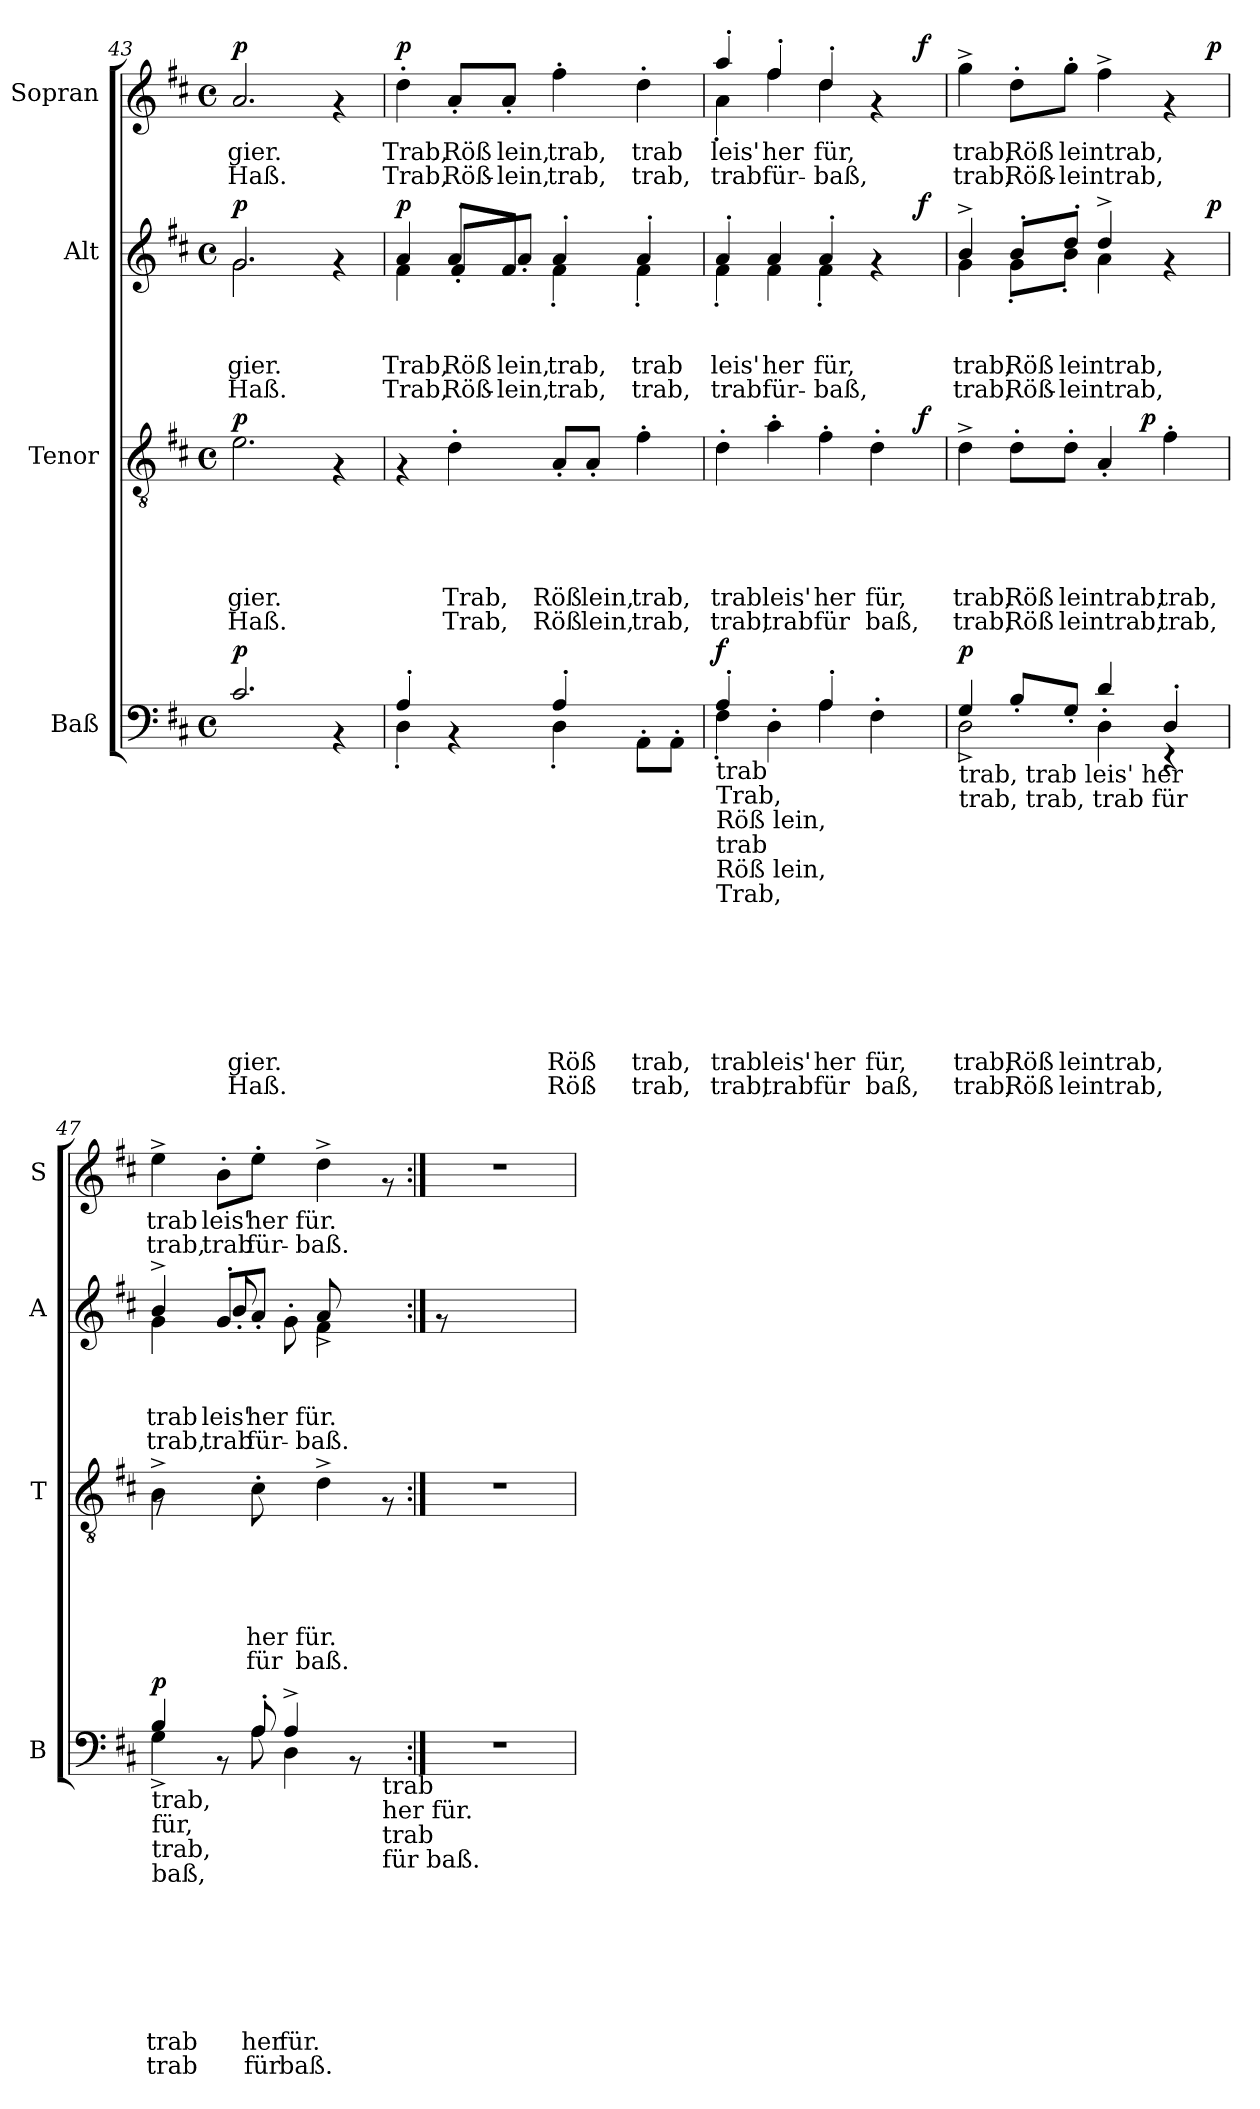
**kern	**text	**text	**text	**text	**text	**text	**text	**text	**dynam	**kern	**text	**text	**text	**text	**text	**text	**dynam	**kern	**text	**text	**text	**text	**dynam	**kern	**text	**text	**dynam
*part4	*part4	*part4	*part4	*part4	*part4	*part4	*part4	*part4	*part4	*part3	*part3	*part3	*part3	*part3	*part3	*part3	*part3	*part2	*part2	*part2	*part2	*part2	*part2	*part1	*part1	*part1	*part1
*staff4	*staff4	*staff4	*staff4	*staff4	*staff4	*staff4	*staff4	*staff4	*staff4	*staff3	*staff3	*staff3	*staff3	*staff3	*staff3	*staff3	*staff3	*staff2	*staff2	*staff2	*staff2	*staff2	*staff2	*staff1	*staff1	*staff1	*staff1
*I"Baß	*	*	*	*	*	*	*	*	*	*I"Tenor	*	*	*	*	*	*	*	*I"Alt	*	*	*	*	*	*I"Sopran	*	*	*
*I'B	*	*	*	*	*	*	*	*	*	*I'T	*	*	*	*	*	*	*	*I'A	*	*	*	*	*	*I'S	*	*	*
*clefF4	*	*	*	*	*	*	*	*	*	*clefGv2	*	*	*	*	*	*	*	*clefG2	*	*	*	*	*	*clefG2	*	*	*
*k[f#c#]	*	*	*	*	*	*	*	*	*	*k[f#c#]	*	*	*	*	*	*	*	*k[f#c#]	*	*	*	*	*	*k[f#c#]	*	*	*
*D:	*	*	*	*	*	*	*	*	*	*D:	*	*	*	*	*	*	*	*D:	*	*	*	*	*	*D:	*	*	*
*M4/4	*	*	*	*	*	*	*	*	*	*M4/4	*	*	*	*	*	*	*	*M4/4	*	*	*	*	*	*M4/4	*	*	*
*met(c)	*	*	*	*	*	*	*	*	*	*met(c)	*	*	*	*	*	*	*	*met(c)	*	*	*	*	*	*met(c)	*	*	*
=43	=43	=43	=43	=43	=43	=43	=43	=43	=43	=43	=43	=43	=43	=43	=43	=43	=43	=43	=43	=43	=43	=43	=43	=43	=43	=43	=43
!	!	!	!	!	!	!	!LO:LY:a:rj	!LO:LY:b:rj	!LO:DY:a	!	!	!	!	!	!LO:LY:b:rj	!LO:LY:b:rj	!LO:DY:a	!	!	!	!LO:LY:a:rj	!LO:LY:a:rj	!LO:DY:a	!	!LO:LY:b:rj	!LO:LY:b:rj	!LO:DY:a
*	*	*	*	*	*	*	*	*	*	*	*	*	*	*	*	*	*	*^	*	*	*	*	*	*	*	*	*
2.c#/	.	.	.	.	.	.	gier.	Haß.	p	2.e\	.	.	.	.	gier.	Haß.	p	2.g/	2.g\	.	.	gier.	Haß.	p	2.a/	gier.	Haß.	p
4rBB	.	.	.	.	.	.	.	.	.	4rF	.	.	.	.	.	.	.	4rf	4ryy	.	.	.	.	.	4rf	.	.	.
!!LO:PB:g=z
=44	=44	=44	=44	=44	=44	=44	=44	=44	=44	=44	=44	=44	=44	=44	=44	=44	=44	=44	=44	=44	=44	=44	=44	=44	=44	=44	=44	=44
*^	*	*	*	*	*	*	*	*	*	*	*	*	*	*	*	*	*	*	*	*	*	*	*	*	*	*	*	*
!	!	!	!	!	!	!	!	!	!	!	!	!	!	!	!	!	!	!	!	!	!	!	!LO:LY:a:rj	!LO:LY:a:rj	!LO:DY:a	!	!LO:LY:b:rj	!LO:LY:b:rj	!LO:DY:a
4A'>/	4D'<\	.	.	.	.	.	.	.	.	.	4rF	.	.	.	.	.	.	.	4f#'<\	4a'>/	.	.	Trab,	Trab,	p	4dd'>\	Trab,	Trab,	p
!	!	!	!	!	!	!	!	!	!	!	!	!	!	!	!	!LO:LY:b:rj	!LO:LY:b:rj	!	!	!	!	!	!LO:LY:a:rj	!LO:LY:a:rj	!	!	!LO:LY:b:rj	!LO:LY:b:rj	!
4rAA	4ryy	.	.	.	.	.	.	.	.	.	4d'>\	.	.	.	.	Trab,	Trab,	.	8a'>/L	8f#'</L	.	.	Röß	Röß-	.	8a'</L	Röß	Röß-	.
!	!	!	!	!	!	!	!	!	!	!	!	!	!	!	!	!	!	!	!	!	!	!	!LO:LY:a:rj	!LO:LY:a:rj	!	!	!LO:LY:b:rj	!LO:LY:b:rj	!
.	.	.	.	.	.	.	.	.	.	.	.	.	.	.	.	.	.	.	8f#'</J	8a'>/J	.	.	lein,	-lein,	.	8a'</J	lein,	-lein,	.
!	!	!	!	!	!	!	!	!LO:LY:a:rj	!LO:LY:a:rj	!	!	!	!	!	!	!LO:LY:b:rj	!LO:LY:b:rj	!	!	!	!	!	!LO:LY:a:rj	!LO:LY:a:rj	!	!	!LO:LY:b:rj	!LO:LY:b:rj	!
4A'>/	4D'<\	.	.	.	.	.	.	Röß	Röß	.	8A'</L	.	.	.	.	Röß	Röß	.	4a'>/	4f#'<\	.	.	trab,	trab,	.	4ff#'>\	trab,	trab,	.
!	!	!	!	!	!	!	!	!	!	!	!	!	!	!	!	!LO:LY:b:rj	!LO:LY:b:rj	!	!	!	!	!	!	!	!	!	!	!	!
.	.	.	.	.	.	.	.	.	.	.	8A'</J	.	.	.	.	lein,	lein,	.	.	.	.	.	.	.	.	.	.	.	.
!	!	!	!	!	!	!	!	!LO:LY:a:rj	!LO:LY:a:rj	!	!	!	!	!	!	!LO:LY:b:rj	!LO:LY:b:rj	!	!	!	!	!	!LO:LY:a:rj	!LO:LY:a:rj	!	!	!LO:LY:b:rj	!LO:LY:b:rj	!
8AA'<\L	4ryy	.	.	.	.	.	.	trab,	trab,	.	4f#'>\	.	.	.	.	trab,	trab,	.	4a'>/	4f#'<\	.	.	trab	trab,	.	4dd'>\	trab	trab,	.
8AA'<\J	.	.	.	.	.	.	.	.	.	.	.	.	.	.	.	.	.	.	.	.	.	.	.	.	.	.	.	.	.
*	*	*	*	*	*	*	*	*	*	*	*	*	*	*	*	*	*	*	*v	*v	*	*	*	*	*	*	*	*	*
=45	=45	=45	=45	=45	=45	=45	=45	=45	=45	=45	=45	=45	=45	=45	=45	=45	=45	=45	=45	=45	=45	=45	=45	=45	=45	=45	=45	=45
!LO:TX:b:t=trab	!	!	!	!	!	!	!	!	!	!	!	!	!	!	!	!	!	!	!	!	!	!	!	!	!	!	!	!
!LO:TX:b:t=Trab,	!	!	!	!	!	!	!	!	!	!	!	!	!	!	!	!	!	!	!	!	!	!	!	!	!	!	!	!
!LO:TX:b:t=Röß lein,	!	!	!	!	!	!	!	!	!	!	!	!	!	!	!	!	!	!	!	!	!	!	!	!	!	!	!	!
!LO:TX:b:t=trab	!	!	!	!	!	!	!	!	!	!	!	!	!	!	!	!	!	!	!	!	!	!	!	!	!	!	!	!
!LO:TX:b:t=Röß lein,	!	!	!	!	!	!	!	!	!	!	!	!	!	!	!	!	!	!	!	!	!	!	!	!	!	!	!	!
!LO:TX:b:t=Trab,	!	!	!	!	!	!	!	!	!	!	!	!	!	!	!	!	!	!	!	!	!	!	!	!	!	!	!	!
!	!	!	!	!	!	!	!	!LO:LY:a:rj	!LO:LY:a:rj	!LO:DY:a	!	!	!	!	!	!LO:LY:b:rj	!LO:LY:b:rj	!	!	!	!	!LO:LY:a:rj	!LO:LY:a:rj	!	!	!LO:LY:b:rj	!LO:LY:b:rj	!
*	*	*	*	*	*	*	*	*	*	*	*^	*	*	*	*	*	*	*	*^	*	*	*	*	*	*^	*	*	*
*	*	*	*	*	*	*	*	*	*	*	*	*	*	*	*	*	*	*	*	*	*^	*	*	*	*	*	*	*^	*	*	*
4A'>/	4F#'<\	.	.	.	.	.	.	trab	trab,	f	4d'>\	2ryy	.	.	.	.	trab	trab,	.	4a'>/	4f#'<\	2ryy	.	.	leis'	trab	.	4aa'>/	4a'<\	2ryy	leis'	trab	.
!	!	!	!	!	!	!	!	!LO:LY:a:rj	!LO:LY:a:rj	!	!	!	!	!	!	!	!LO:LY:b:rj	!LO:LY:b:rj	!	!	!	!	!	!	!LO:LY:a:rj	!LO:LY:a:rj	!	!	!	!	!LO:LY:b:rj	!LO:LY:b:rj	!
4D'<\	4ryy	.	.	.	.	.	.	leis'	trab	.	4a'>\	.	.	.	.	.	leis'	trab	.	4f#'<\	4a'>/	.	.	.	her	für-	.	4ff#'>/	4ff#\	.	her	für-	.
!	!	!	!	!	!	!	!	!LO:LY:a:rj	!LO:LY:a:rj	!	!	!	!	!	!	!	!LO:LY:b:rj	!LO:LY:b:rj	!	!	!	!	!	!	!LO:LY:a:rj	!LO:LY:a:rj	!	!	!	!	!LO:LY:b:rj	!LO:LY:b:rj	!
4A'>/	4A\	.	.	.	.	.	.	her	für	.	4f#'>\	4ryy	.	.	.	.	her	für	.	4a'>/	4f#'<\	4ryy	.	.	für,	-baß,	.	4dd'>/	4dd\	4ryy	für,	-baß,	.
!	!	!	!	!	!	!	!	!LO:LY:a:rj	!LO:LY:a:rj	!	!	!	!	!	!	!	!LO:LY:b:rj	!LO:LY:b:rj	!	!	!	!	!	!	!	!	!	!	!	!	!	!	!
4F#'<\	4ryy	.	.	.	.	.	.	für,	baß,	.	4d'>\	8ryy	.	.	.	.	für,	baß,	.	4rf	4ryy	8ryy	.	.	.	.	.	4rf	4ryy	8ryy	.	.	.
.	.	.	.	.	.	.	.	.	.	.	.	32ryy	.	.	.	.	.	.	.	.	.	32ryy	.	.	.	.	.	.	.	32ryy	.	.	.
!	!	!	!	!	!	!	!	!	!	!	!	!	!	!	!	!	!	!	!LO:DY:a	!	!	!	!	!	!	!	!LO:DY:a	!	!	!	!	!	!LO:DY:a
.	.	.	.	.	.	.	.	.	.	.	.	16.ryy	.	.	.	.	.	.	f	.	.	16.ryy	.	.	.	.	f	.	.	16.ryy	.	.	f
=46	=46	=46	=46	=46	=46	=46	=46	=46	=46	=46	=46	=46	=46	=46	=46	=46	=46	=46	=46	=46	=46	=46	=46	=46	=46	=46	=46	=46	=46	=46	=46	=46	=46
!LO:TX:b:t=trab, trab leis' her	!	!	!	!	!	!	!	!	!	!	!	!	!	!	!	!	!	!	!	!	!	!	!	!	!	!	!	!	!	!	!	!	!
!LO:TX:b:t=trab, trab, trab für	!	!	!	!	!	!	!	!	!	!	!	!	!	!	!	!	!	!	!	!	!	!	!	!	!	!	!	!	!	!	!	!	!
!	!	!	!	!	!	!	!	!LO:LY:a:rj	!LO:LY:a:rj	!LO:DY:a	!	!	!	!	!	!	!LO:LY:b:rj	!LO:LY:b:rj	!	!	!	!	!	!	!LO:LY:a:rj	!LO:LY:a:rj	!	!	!	!	!LO:LY:b:rj	!LO:LY:b:rj	!
*	*	*	*	*	*	*	*	*	*	*	*	*	*	*	*	*	*	*	*	*	*	*	*	*	*	*	*	*	*v	*v	*	*	*
2D\	4G^>/	.	.	.	.	.	.	trab,	trab,	p	4d^>\	2ryy	.	.	.	.	trab,	trab,	.	4b^>/	4g\	2...ryy	.	.	trab,	trab,	.	4gg^>\	2...ryy	trab,	trab,	.
!	!	!	!	!	!	!	!	!LO:LY:a:rj	!LO:LY:a:rj	!	!	!	!	!	!	!	!LO:LY:b:rj	!LO:LY:b:rj	!	!	!	!	!	!	!LO:LY:a:rj	!LO:LY:a:rj	!	!	!	!LO:LY:b:rj	!LO:LY:b:rj	!
.	8B'>/L	.	.	.	.	.	.	Röß	Röß	.	8d'>\L	.	.	.	.	.	Röß	Röß	.	8b'>/L	8g'<\L	.	.	.	Röß	Röß-	.	8dd'>\L	.	Röß	Röß-	.
!	!	!	!	!	!	!	!	!LO:LY:a:rj	!LO:LY:a:rj	!	!	!	!	!	!	!	!LO:LY:b:rj	!LO:LY:b:rj	!	!	!	!	!	!	!LO:LY:a:rj	!LO:LY:a:rj	!	!	!	!LO:LY:b:rj	!LO:LY:b:rj	!
.	8G'>/J	.	.	.	.	.	.	leintrab,	leintrab,	.	8d'>\J	.	.	.	.	.	leintrab,	leintrab,	.	8dd'>/J	8b'<\J	.	.	.	leintrab,	-leintrab,	.	8gg'>\J	.	leintrab,	-leintrab,	.
4D'<\	4d'>/	.	.	.	.	.	.	.	.	.	4A'</	8.ryy	.	.	.	.	.	.	.	4dd^>/	4a\	.	.	.	.	.	.	4ff#^>\	.	.	.	.
!	!	!	!	!	!	!	!	!	!	!	!	!	!	!	!	!	!	!	!LO:DY:a	!	!	!	!	!	!	!	!	!	!	!	!	!
.	.	.	.	.	.	.	.	.	.	.	.	4ryy	.	.	.	.	.	.	p	.	.	.	.	.	.	.	.	.	.	.	.	.
!	!	!	!	!	!	!	!	!	!	!	!	!	!	!	!	!	!LO:LY:b:rj	!LO:LY:b:rj	!	!	!	!	!	!	!	!	!	!	!	!	!	!
4D'>/	4rEE	.	.	.	.	.	.	.	.	.	4f#'>\	.	.	.	.	.	trab,	trab,	.	4rf	4ryy	.	.	.	.	.	.	4rf	.	.	.	.
!	!	!	!	!	!	!	!	!	!	!	!	!	!	!	!	!	!	!	!	!	!	!	!	!	!	!	!LO:DY:a	!	!	!	!	!LO:DY:a
.	.	.	.	.	.	.	.	.	.	.	.	16ryy	.	.	.	.	.	.	.	.	.	16ryy	.	.	.	.	p	.	16ryy	.	.	p
=47	=47	=47	=47	=47	=47	=47	=47	=47	=47	=47	=47	=47	=47	=47	=47	=47	=47	=47	=47	=47	=47	=47	=47	=47	=47	=47	=47	=47	=47	=47	=47	=47
!LO:TX:b:t=trab,	!	!	!	!	!	!	!	!	!	!	!	!	!	!	!	!	!	!	!	!	!	!	!	!	!	!	!	!	!	!	!	!
!LO:TX:b:t=für,	!	!	!	!	!	!	!	!	!	!	!	!	!	!	!	!	!	!	!	!	!	!	!	!	!	!	!	!	!	!	!	!
!LO:TX:b:t=trab,	!	!	!	!	!	!	!	!	!	!	!	!	!	!	!	!	!	!	!	!	!	!	!	!	!	!	!	!	!	!	!	!
!LO:TX:b:t=baß,	!	!	!	!	!	!	!	!	!	!	!	!	!	!	!	!	!	!	!	!	!	!	!	!	!	!	!	!	!	!	!	!
!	!	!	!	!	!	!	!	!LO:LY:a:rj	!LO:LY:a:rj	!LO:DY:b	!	!	!	!	!	!	!	!	!	!	!	!	!	!	!LO:LY:a:rj	!LO:LY:a:rj	!	!	!	!LO:LY:b:rj	!LO:LY:b:rj	!
*	*	*	*	*	*	*	*	*	*	*	*	*	*	*	*	*	*	*	*	*	*v	*v	*	*	*	*	*	*	*	*	*	*
*	*	*	*	*	*	*	*	*	*	*	*	*	*	*	*	*	*	*	*	*	*	*	*	*	*	*	*v	*v	*	*	*
4G\	4B^>/	.	.	.	.	.	.	trab	trab	p	4B^<\	8rF	.	.	.	.	.	.	.	4b^>/	4g\	.	.	trab	-trab,	.	4ee^>\	trab	trab,	.
.	.	.	.	.	.	.	.	.	.	.	.	2..ryy	.	.	.	.	.	.	.	.	.	.	.	.	.	.	.	.	.	.
!	!	!	!	!	!	!	!	!	!	!	!	!	!	!	!	!	!	!	!	!	!	!	!	!LO:LY:a:rj	!LO:LY:a:rj	!	!	!LO:LY:b:rj	!LO:LY:b:rj	!
8rAA	8ryy	.	.	.	.	.	.	.	.	.	8ryy	.	.	.	.	.	.	.	.	8g'</L	8b'>/	.	.	leis'	trab	.	8b'>\L	leis'	trab	.
!	!	!	!	!	!	!	!	!LO:LY:a:rj	!LO:LY:a:rj	!	!	!	!	!	!	!	!LO:LY:b:rj	!LO:LY:b:rj	!	!	!	!	!	!LO:LY:a:rj	!LO:LY:a:rj	!	!	!LO:LY:b:rj	!LO:LY:b:rj	!
8A'>/	8A\	.	.	.	.	.	.	her	für	.	8c#'<\	.	.	.	.	.	her	für	.	8a'>/J	4ryy	.	.	her	für-	.	8ee'>\J	her	für-	.
!	!	!	!	!	!	!	!	!LO:LY:a:rj	!LO:LY:a:rj	!	!	!	!	!	!	!	!	!	!	!	!	!	!	!	!	!	!	!	!	!
4A^>/	4D\	.	.	.	.	.	.	für.	baß.	.	8ryy	.	.	.	.	.	.	.	.	8g'<\	.	.	.	.	.	.	8ryy	.	.	.
!	!	!	!	!	!	!	!	!	!	!	!	!	!	!	!	!	!LO:LY:b:rj	!LO:LY:b:rj	!	!	!	!	!	!LO:LY:a:rj	!LO:LY:a:rj	!	!	!LO:LY:b:rj	!LO:LY:b:rj	!
.	.	.	.	.	.	.	.	.	.	.	4d^<\	.	.	.	.	.	für.	baß.	.	4f#\	8a^>/	.	.	für.	baß.	.	4dd^>\	für.	-baß.	.
8rAA	8ryy	.	.	.	.	.	.	.	.	.	.	.	.	.	.	.	.	.	.	.	8ryy	.	.	.	.	.	.	.	.	.
!LO:TX:b:t=trab	!	!	!	!	!	!	!	!	!	!	!	!	!	!	!	!	!	!	!	!	!	!	!	!	!	!	!	!	!	!
!LO:TX:b:t=her für.	!	!	!	!	!	!	!	!	!	!	!	!	!	!	!	!	!	!	!	!	!	!	!	!	!	!	!	!	!	!
!LO:TX:b:t=trab	!	!	!	!	!	!	!	!	!	!	!	!	!	!	!	!	!	!	!	!	!	!	!	!	!	!	!	!	!	!
!LO:TX:b:t=für baß.	!	!	!	!	!	!	!	!	!	!	!	!	!	!	!	!	!	!	!	!	!	!	!	!	!	!	!	!	!	!
8ryy	8ryy	.	.	.	.	.	.	.	.	.	8rF	.	.	.	.	.	.	.	.	8ryy	8ryy	.	.	.	.	.	8rf	.	.	.
*v	*v	*	*	*	*	*	*	*	*	*	*	*	*	*	*	*	*	*	*	*v	*v	*	*	*	*	*	*	*	*	*
*	*	*	*	*	*	*	*	*	*	*v	*v	*	*	*	*	*	*	*	*	*	*	*	*	*	*	*	*	*
=48:|!	=48:|!	=48:|!	=48:|!	=48:|!	=48:|!	=48:|!	=48:|!	=48:|!	=48:|!	=48:|!	=48:|!	=48:|!	=48:|!	=48:|!	=48:|!	=48:|!	=48:|!	=48:|!	=48:|!	=48:|!	=48:|!	=48:|!	=48:|!	=48:|!	=48:|!	=48:|!	=48:|!
1r	.	.	.	.	.	.	.	.	.	1r	.	.	.	.	.	.	.	8rf	.	.	.	.	.	1r	.	.	.
.	.	.	.	.	.	.	.	.	.	.	.	.	.	.	.	.	.	2..ryy	.	.	.	.	.	.	.	.	.
=	=	=	=	=	=	=	=	=	=	=	=	=	=	=	=	=	=	=	=	=	=	=	=	=	=	=	=
*-	*-	*-	*-	*-	*-	*-	*-	*-	*-	*-	*-	*-	*-	*-	*-	*-	*-	*-	*-	*-	*-	*-	*-	*-	*-	*-	*-
